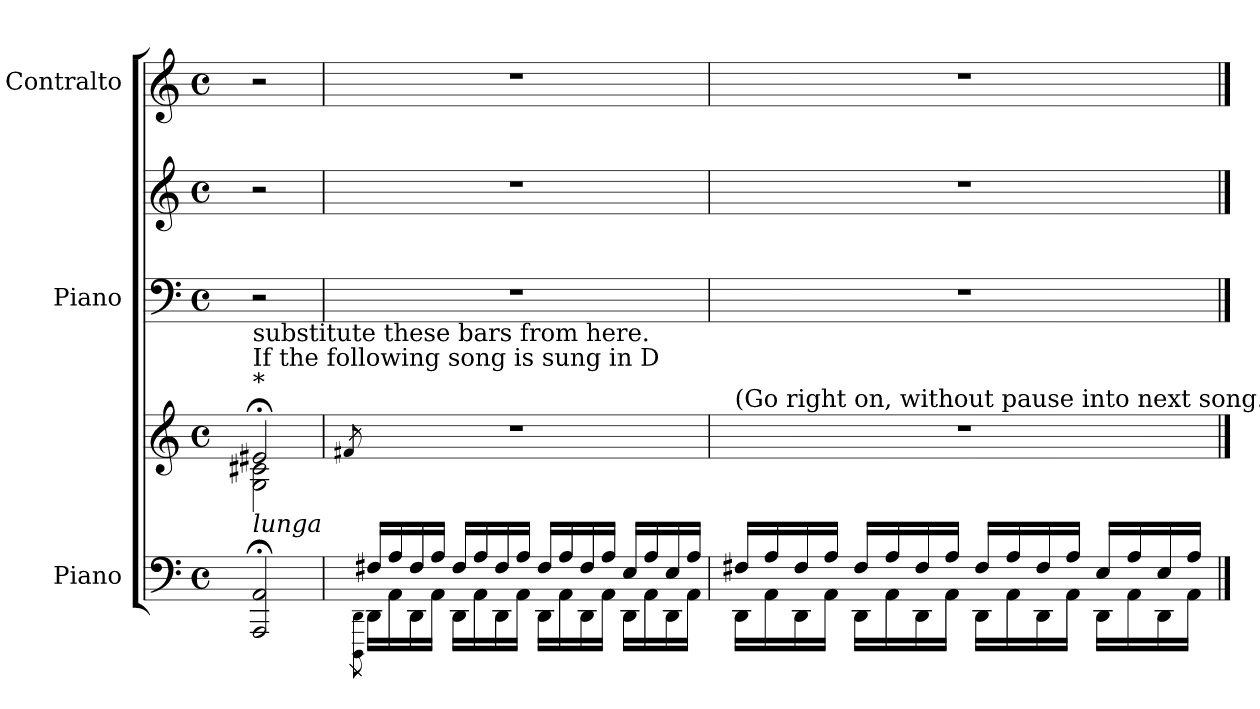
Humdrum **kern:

**kern	**kern	**kern	**kern	**kern
*part3	*part3	*part2	*part2	*part1
*staff5	*staff4	*staff3	*staff2	*staff1
*I"Piano	*	*I"Piano	*	*I"Contralto
*I'Pno	*	*I'Pno	*	*
!!LO:PB:g=z
*stria5	*stria5	*	*	*
*clefF4	*clefG2	*clefF4	*clefG2	*clefG2
*k[]	*k[]	*k[]	*k[]	*k[]
*M4/4	*M4/4	*M4/4	*M4/4	*M4/4
*met(c)	*met(c)	*met(c)	*met(c)	*met(c)
=1	=1	=1	=1	=1
*	*^	*	*	*
!	!LO:TX:a:t=*	!	!	!	!
!	!LO:TX:a:t=If the following song is sung in D	!	!	!	!
!	!LO:TX:a:t=substitute these bars from here.	!	!	!	!
!	!LO:TX:b:i:t=lunga	!	!	!	!
2AAA/; 2AA/;	2e#X;</	2G\ 2c#X\	2r	2r	2r
=2	=2	=2	=2	=2	=2
*^	*	*	*	*	*
.	8qDDD\ 8qDD\	8qf#X/	.	.	.	.
16F#X/LL	16DD\LL	1ryy	1r	1r	1r	1r
16A/	16AA\	.	.	.	.	.
16F#/	16DD\	.	.	.	.	.
16A/JJ	16AA\JJ	.	.	.	.	.
16F#/LL	16DD\LL	.	.	.	.	.
16A/	16AA\	.	.	.	.	.
16F#/	16DD\	.	.	.	.	.
16A/JJ	16AA\JJ	.	.	.	.	.
16F#/LL	16DD\LL	.	.	.	.	.
16A/	16AA\	.	.	.	.	.
16F#/	16DD\	.	.	.	.	.
16A/JJ	16AA\JJ	.	.	.	.	.
16E/LL	16DD\LL	.	.	.	.	.
16A/	16AA\	.	.	.	.	.
16E/	16DD\	.	.	.	.	.
16A/JJ	16AA\JJ	.	.	.	.	.
*	*	*v	*v	*	*	*
!!LO:LB:g=z
=3	=3	=3	=3	=3	=3
!	!	!LO:TX:a:t=(Go right on, without pause into next song.)	!	!	!
16F#X/LL	16DD\LL	1r	1r	1r	1r
16A/	16AA\	.	.	.	.
16F#/	16DD\	.	.	.	.
16A/JJ	16AA\JJ	.	.	.	.
16F#/LL	16DD\LL	.	.	.	.
16A/	16AA\	.	.	.	.
16F#/	16DD\	.	.	.	.
16A/JJ	16AA\JJ	.	.	.	.
16F#/LL	16DD\LL	.	.	.	.
16A/	16AA\	.	.	.	.
16F#/	16DD\	.	.	.	.
16A/JJ	16AA\JJ	.	.	.	.
16E/LL	16DD\LL	.	.	.	.
16A/	16AA\	.	.	.	.
16E/	16DD\	.	.	.	.
16A/JJ	16AA\JJ	.	.	.	.
*v	*v	*	*	*	*
==	==	==	==	==
*-	*-	*-	*-	*-
